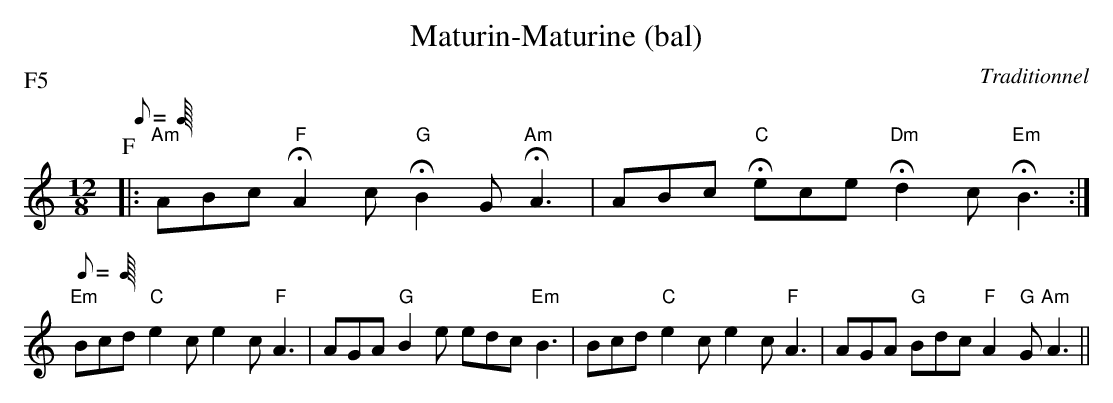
X:1
T:Maturin-Maturine (bal)
C:Traditionnel
P:F5
M:12/8
K:C
P:F
Q:C3=60
|: "Am"ABc "F"HA2 c "G"HB2 G "Am"HA3|ABc "C"Hece "Dm"Hd2 c "Em"HB3 :|
Q:C3=156
"Em"Bcd "C"e2 c e2 c "F"A3 | AGA "G"B2 e edc "Em"B3 |\
Bcd "C"e2 c e2 c "F"A3 | AGA "G"Bdc "F"A2 "G"G "Am"A3 ||
